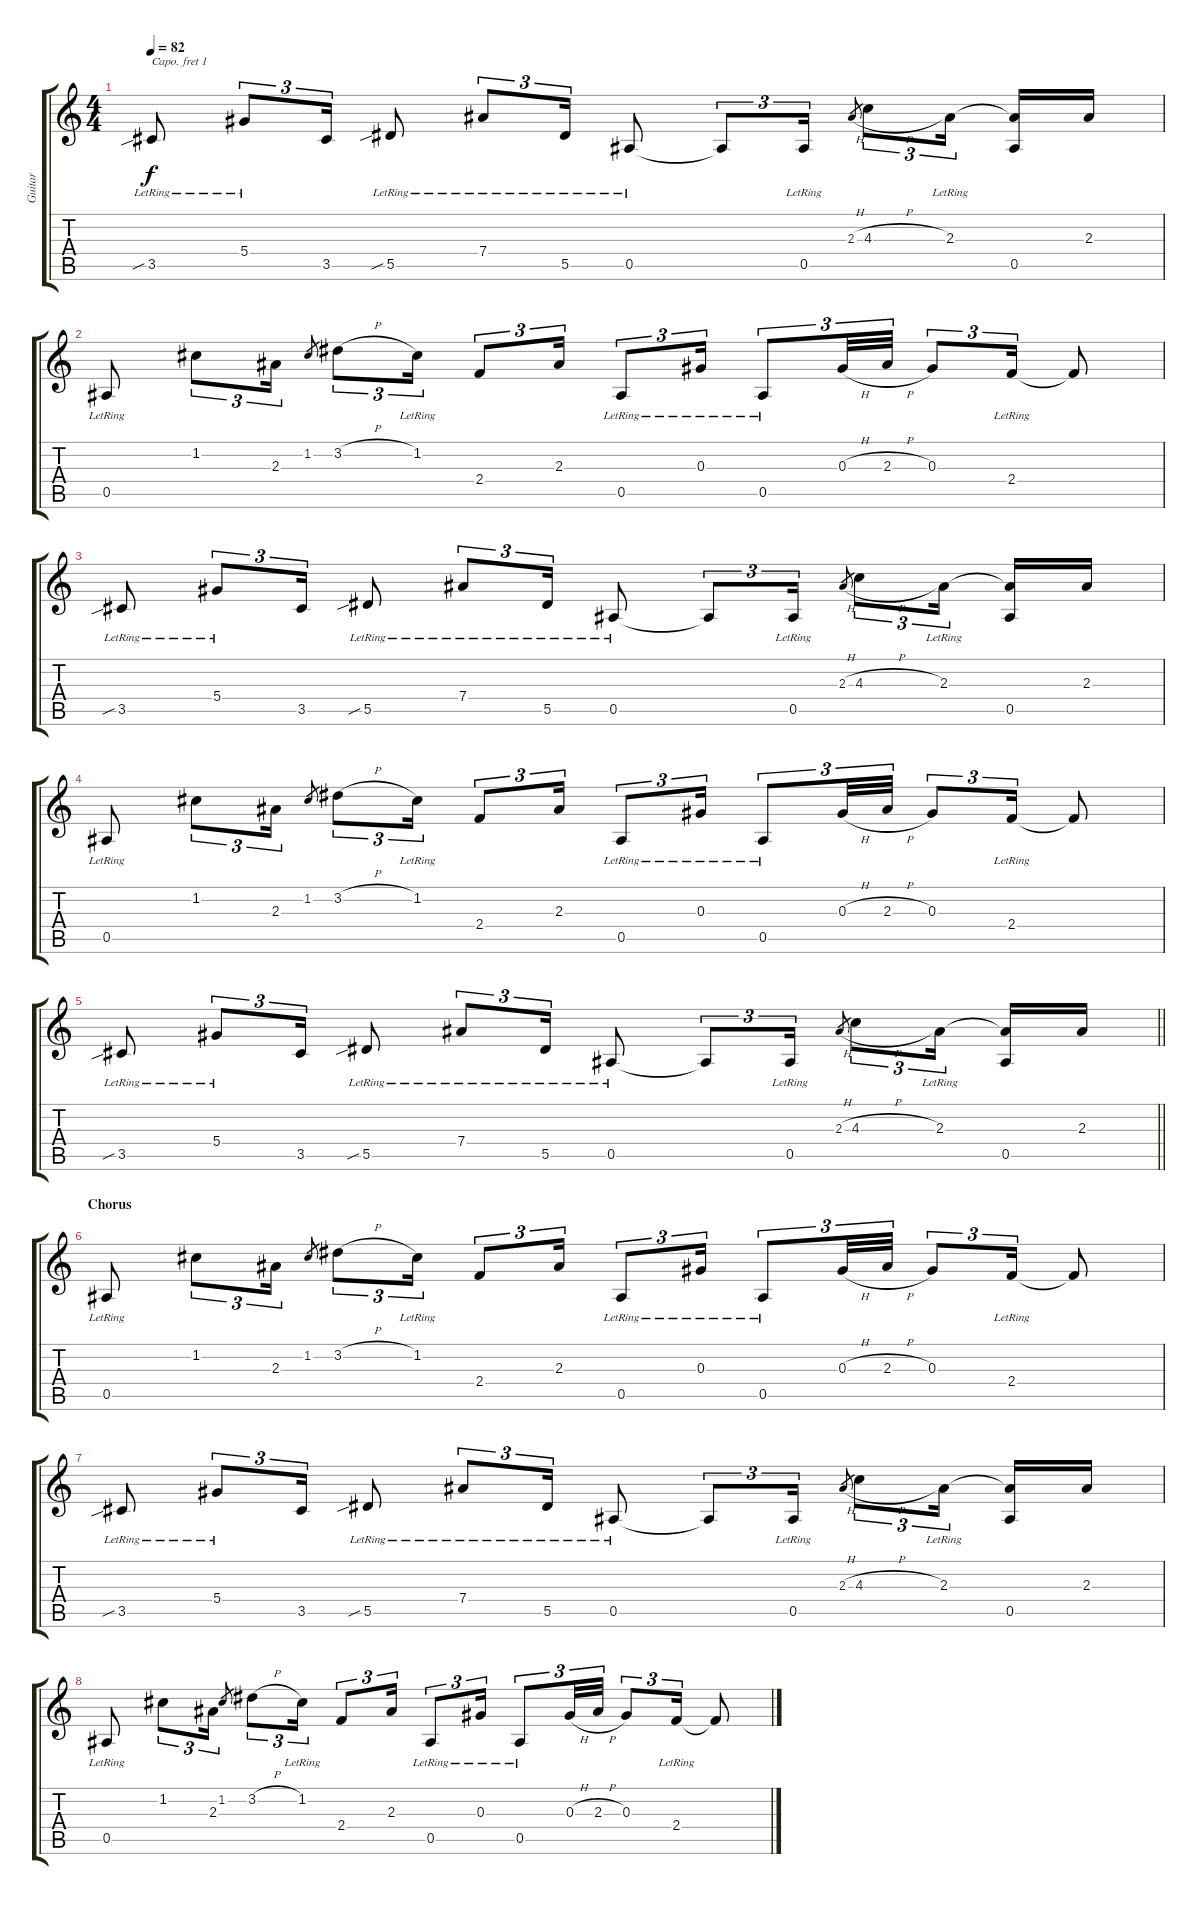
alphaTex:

\track ("Guitar" "Guitar") {instrument electricguitarjazz}
\staff {score tabs}
\capo 1
\tuning (E4 B3 G3 D3 A2 E2) {hide}
\ts (4 4)
\tempo 82
\clef g2
\ks c
3.5{sib lr}.8{dy f} 5.4{lr}.8{tu (3 2)} 3.5.16{tu (3 2)} 5.5{sib lr}.8 7.4{lr}.8{tu (3 2)} 5.5{lr}.16{tu (3 2)} 0.5{lr}.8 0.5{t}.8{tu (3 2)} 0.5{lr}.16{tu (3 2)} 2.3{h}.8{gr} 4.3{h}.8{tu (3 2)} 2.3{lr}.16{tu (3 2) beam splitsecondary} (2.3{t} 0.5).16 2.3.16 |
0.5{lr}.8 1.2.8{tu (3 2)} 2.3.16{tu (3 2)} 1.2.8{gr} 3.2{h}.8{tu (3 2)} 1.2{lr}.16{tu (3 2)} 2.4.8{tu (3 2)} 2.3.16{tu (3 2)} 0.5{lr}.8{tu (3 2)} 0.3{lr}.16{tu (3 2)} 0.5{lr}.8{tu (3 2)} 0.3{h}.32{tu (3 2)} 2.3{h}.32{tu (3 2)} 0.3.8{tu (3 2)} 2.4{lr}.16{tu (3 2)} 2.4{t}.8 |
3.5{sib lr}.8 5.4{lr}.8{tu (3 2)} 3.5.16{tu (3 2)} 5.5{sib lr}.8 7.4{lr}.8{tu (3 2)} 5.5{lr}.16{tu (3 2)} 0.5{lr}.8 0.5{t}.8{tu (3 2)} 0.5{lr}.16{tu (3 2)} 2.3{h}.8{gr} 4.3{h}.8{tu (3 2)} 2.3{lr}.16{tu (3 2) beam splitsecondary} (2.3{t} 0.5).16 2.3.16 |
0.5{lr}.8 1.2.8{tu (3 2)} 2.3.16{tu (3 2)} 1.2.8{gr} 3.2{h}.8{tu (3 2)} 1.2{lr}.16{tu (3 2)} 2.4.8{tu (3 2)} 2.3.16{tu (3 2)} 0.5{lr}.8{tu (3 2)} 0.3{lr}.16{tu (3 2)} 0.5{lr}.8{tu (3 2)} 0.3{h}.32{tu (3 2)} 2.3{h}.32{tu (3 2)} 0.3.8{tu (3 2)} 2.4{lr}.16{tu (3 2)} 2.4{t}.8 |
\barLineRight lightlight
3.5{sib lr}.8 5.4{lr}.8{tu (3 2)} 3.5.16{tu (3 2)} 5.5{sib lr}.8 7.4{lr}.8{tu (3 2)} 5.5{lr}.16{tu (3 2)} 0.5{lr}.8 0.5{t}.8{tu (3 2)} 0.5{lr}.16{tu (3 2)} 2.3{h}.8{gr} 4.3{h}.8{tu (3 2)} 2.3{lr}.16{tu (3 2) beam splitsecondary} (2.3{t} 0.5).16 2.3.16 |
\section ("" "Chorus")
0.5{lr}.8 1.2.8{tu (3 2)} 2.3.16{tu (3 2)} 1.2.8{gr} 3.2{h}.8{tu (3 2)} 1.2{lr}.16{tu (3 2)} 2.4.8{tu (3 2)} 2.3.16{tu (3 2)} 0.5{lr}.8{tu (3 2)} 0.3{lr}.16{tu (3 2)} 0.5{lr}.8{tu (3 2)} 0.3{h}.32{tu (3 2)} 2.3{h}.32{tu (3 2)} 0.3.8{tu (3 2)} 2.4{lr}.16{tu (3 2)} 2.4{t}.8 |
3.5{sib lr}.8 5.4{lr}.8{tu (3 2)} 3.5.16{tu (3 2)} 5.5{sib lr}.8 7.4{lr}.8{tu (3 2)} 5.5{lr}.16{tu (3 2)} 0.5{lr}.8 0.5{t}.8{tu (3 2)} 0.5{lr}.16{tu (3 2)} 2.3{h}.8{gr} 4.3{h}.8{tu (3 2)} 2.3{lr}.16{tu (3 2) beam splitsecondary} (2.3{t} 0.5).16 2.3.16 |
0.5{lr}.8 1.2.8{tu (3 2)} 2.3.16{tu (3 2)} 1.2.8{gr} 3.2{h}.8{tu (3 2)} 1.2{lr}.16{tu (3 2)} 2.4.8{tu (3 2)} 2.3.16{tu (3 2)} 0.5{lr}.8{tu (3 2)} 0.3{lr}.16{tu (3 2)} 0.5{lr}.8{tu (3 2)} 0.3{h}.32{tu (3 2)} 2.3{h}.32{tu (3 2)} 0.3.8{tu (3 2)} 2.4{lr}.16{tu (3 2)} 2.4{t}.8
